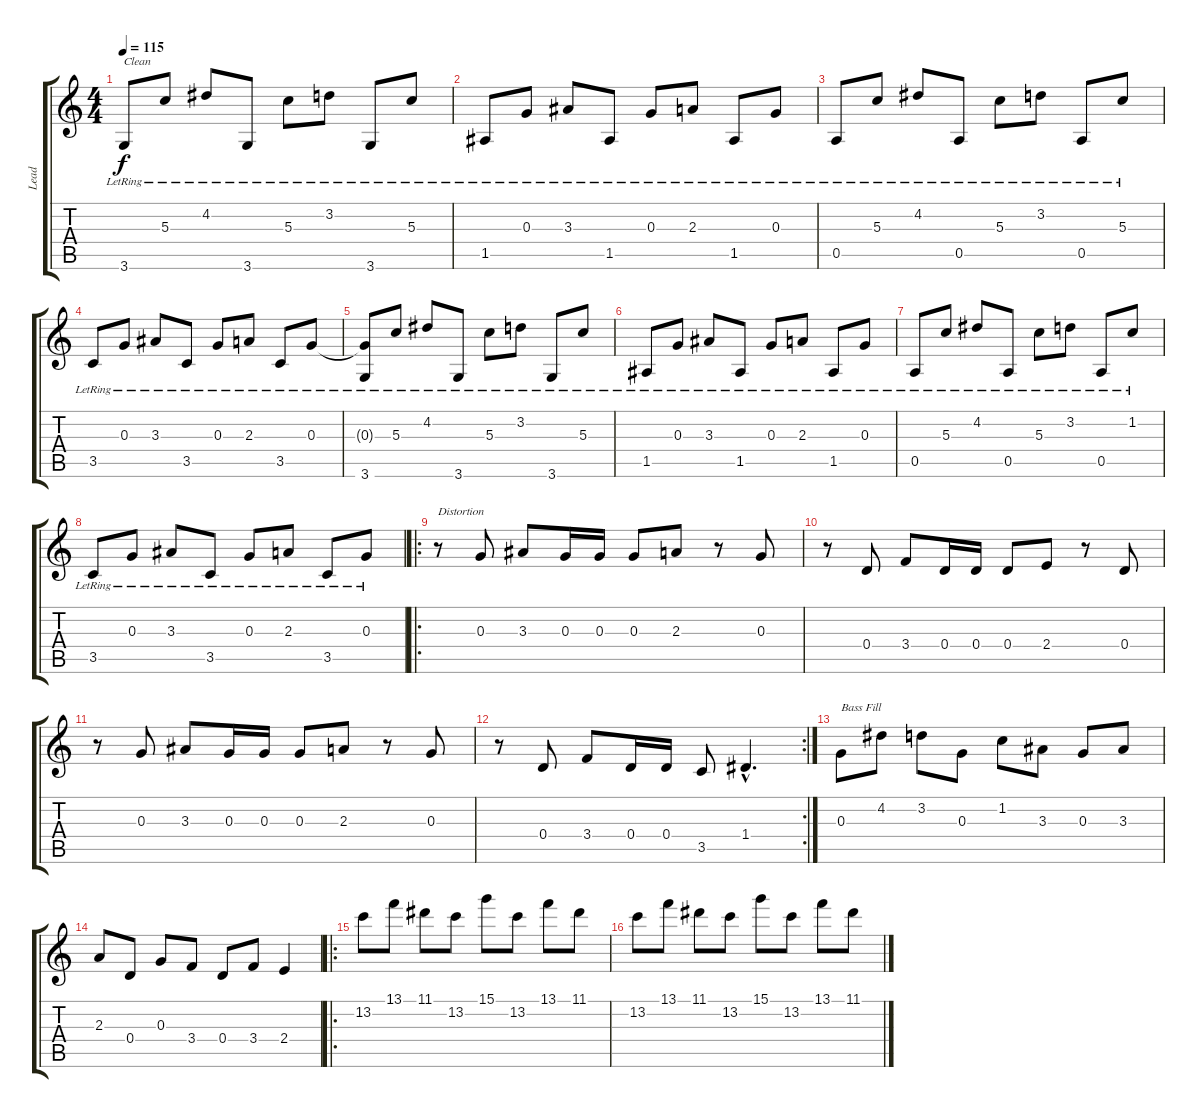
\track ("Lead" "Lead") {instrument distortionguitar}
\staff {score tabs}
\tuning (E4 B3 G3 D3 A2 E2) {hide}
\ts (4 4)
\tempo 115
\clef g2
\ks c
3.6{lr}.8{txt "Clean" dy f instrument electricguitarclean} 5.3{lr}.8 4.2{lr}.8 3.6{lr}.8 5.3{lr}.8 3.2{lr}.8 3.6{lr}.8 5.3{lr}.8 |
1.5{lr}.8 0.3{lr}.8 3.3{lr}.8 1.5{lr}.8 0.3{lr}.8 2.3{lr}.8 1.5{lr}.8 0.3{lr}.8 |
0.5{lr}.8 5.3{lr}.8 4.2{lr}.8 0.5{lr}.8 5.3{lr}.8 3.2{lr}.8 0.5{lr}.8 5.3{lr}.8 |
3.5{lr}.8 0.3{lr}.8 3.3{lr}.8 3.5{lr}.8 0.3{lr}.8 2.3{lr}.8 3.5{lr}.8 0.3{lr}.8 |
(0.3{t} 3.6{lr}).8 5.3{lr}.8 4.2{lr}.8 3.6{lr}.8 5.3{lr}.8 3.2{lr}.8 3.6{lr}.8 5.3{lr}.8 |
1.5{lr}.8 0.3{lr}.8 3.3{lr}.8 1.5{lr}.8 0.3{lr}.8 2.3{lr}.8 1.5{lr}.8 0.3{lr}.8 |
0.5{lr}.8 5.3{lr}.8 4.2{lr}.8 0.5{lr}.8 5.3{lr}.8 3.2{lr}.8 0.5{lr}.8 1.2{lr}.8 |
3.5{lr}.8 0.3{lr}.8 3.3{lr}.8 3.5{lr}.8 0.3{lr}.8 2.3{lr}.8 3.5{lr}.8 0.3{lr}.8 |
\ro
r.8{txt "Distortion" instrument distortionguitar} 0.3.8 3.3.8 0.3.16 0.3.16 0.3.8 2.3.8 r.8 0.3.8 |
r.8 0.4.8 3.4.8 0.4.16 0.4.16 0.4.8 2.4.8 r.8 0.4.8 |
r.8 0.3.8 3.3.8 0.3.16 0.3.16 0.3.8 2.3.8 r.8 0.3.8 |
\rc 2
r.8 0.4.8 3.4.8 0.4.16 0.4.16 3.5.8 1.4{hac}.4{d} |
0.3.8{txt "Bass Fill"} 4.2.8 3.2.8 0.3.8 1.2.8 3.3.8 0.3.8 3.3.8 |
2.3.8 0.4.8 0.3.8 3.4.8 0.4.8 3.4.8 2.4.4 |
\ro
13.2.8 13.1.8 11.1.8 13.2.8 15.1.8 13.2.8 13.1.8 11.1.8 |
13.2.8 13.1.8 11.1.8 13.2.8 15.1.8 13.2.8 13.1.8 11.1.8
